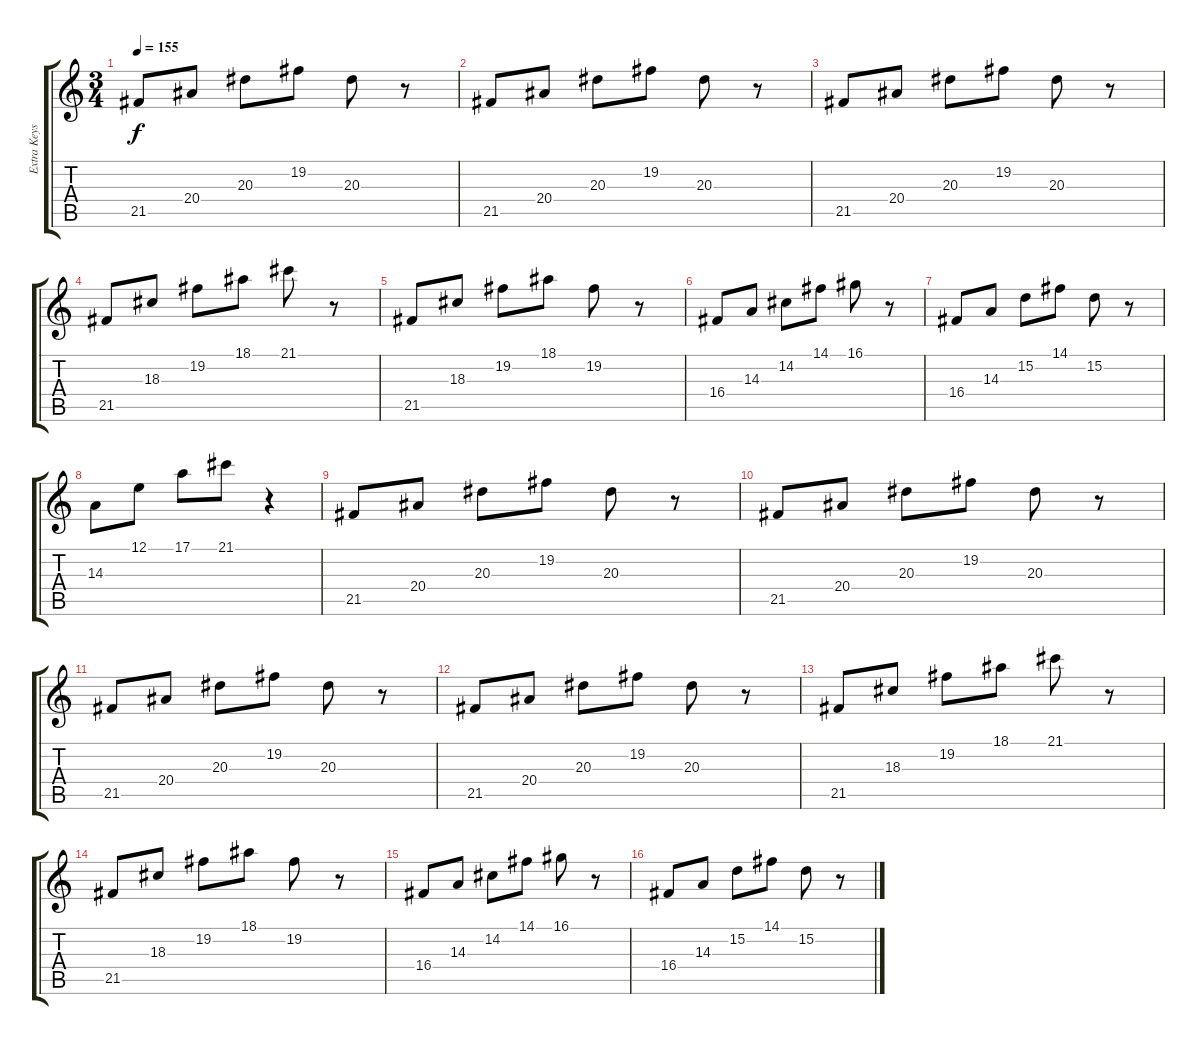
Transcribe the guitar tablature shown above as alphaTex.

\track ("Extra Keys/Strings" "Extra Keys") {instrument honkytonkpiano}
\staff {score tabs}
\tuning (E4 B3 G3 D3 A2 E2) {hide}
\ts (3 4)
\tempo 155
\clef g2
\ks c
21.5.8{dy f} 20.4.8 20.3.8 19.2.8 20.3.8 r.8 |
21.5.8 20.4.8 20.3.8 19.2.8 20.3.8 r.8 |
21.5.8 20.4.8 20.3.8 19.2.8 20.3.8 r.8 |
21.5.8 18.3.8 19.2.8 18.1.8 21.1.8 r.8 |
21.5.8 18.3.8 19.2.8 18.1.8 19.2.8 r.8 |
16.4.8 14.3.8 14.2.8 14.1.8 16.1.8 r.8 |
16.4.8 14.3.8 15.2.8 14.1.8 15.2.8 r.8 |
14.3.8 12.1.8 17.1.8 21.1.8 r.4 |
21.5.8 20.4.8 20.3.8 19.2.8 20.3.8 r.8 |
21.5.8 20.4.8 20.3.8 19.2.8 20.3.8 r.8 |
21.5.8 20.4.8 20.3.8 19.2.8 20.3.8 r.8 |
21.5.8 20.4.8 20.3.8 19.2.8 20.3.8 r.8 |
21.5.8 18.3.8 19.2.8 18.1.8 21.1.8 r.8 |
21.5.8 18.3.8 19.2.8 18.1.8 19.2.8 r.8 |
16.4.8 14.3.8 14.2.8 14.1.8 16.1.8 r.8 |
16.4.8 14.3.8 15.2.8 14.1.8 15.2.8 r.8
